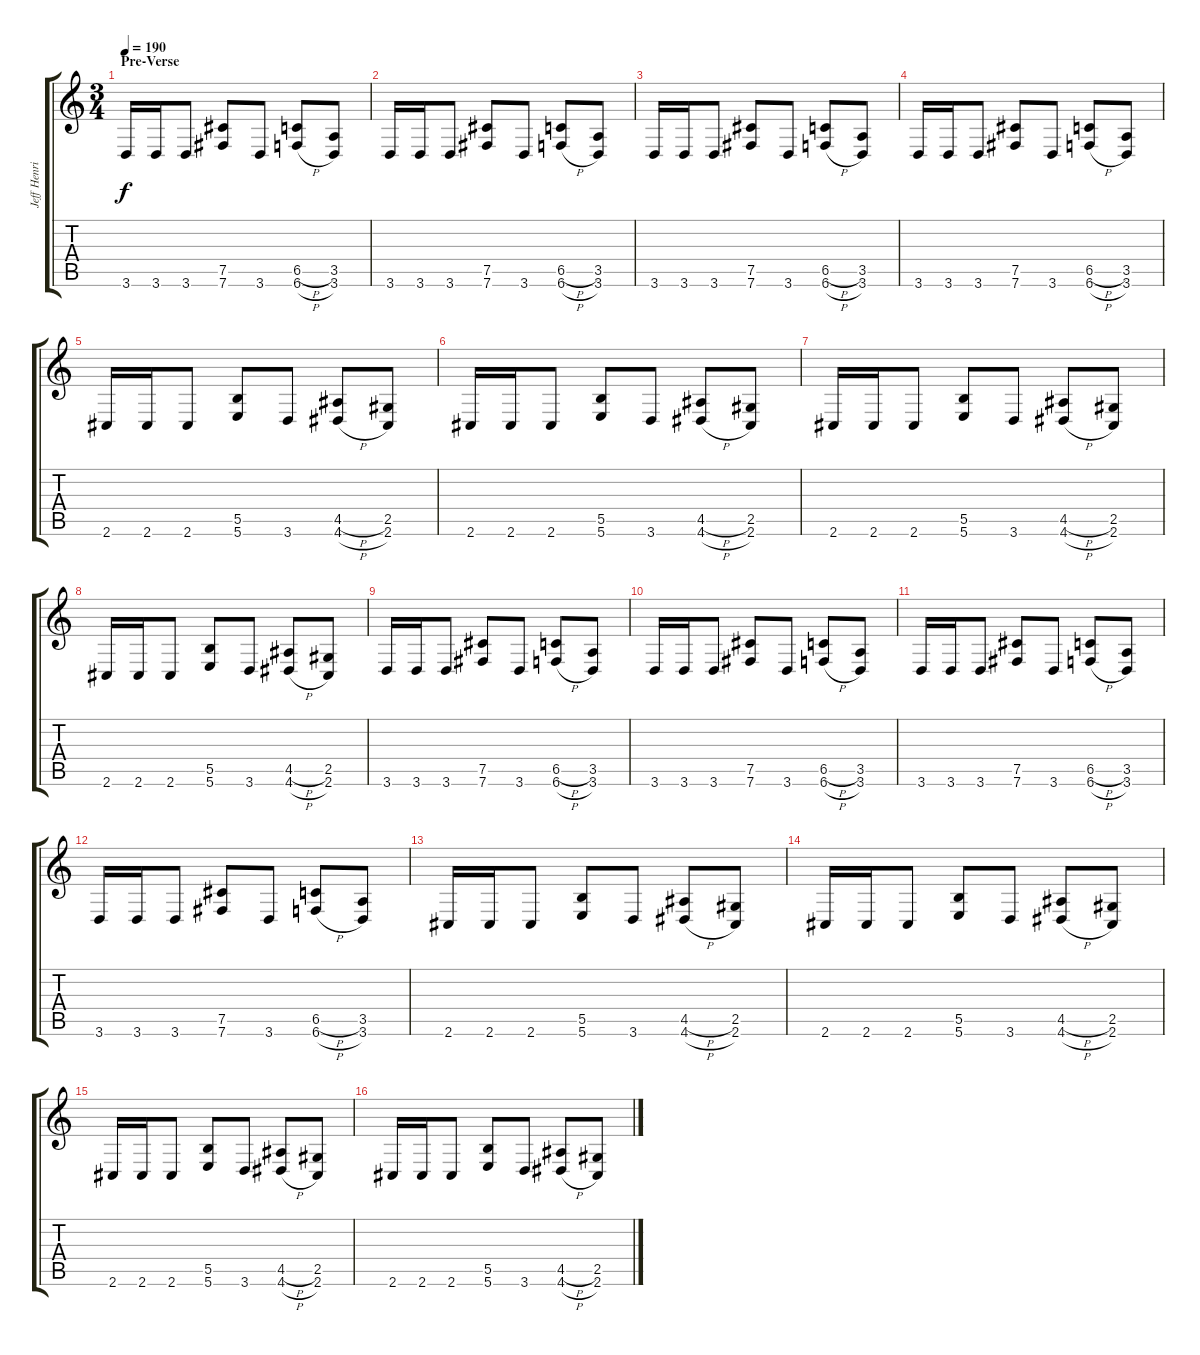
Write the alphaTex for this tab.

\track ("Jeff Henrich (Distortion Guitar)" "Jeff Henri") {instrument distortionguitar}
\staff {score tabs}
\tuning (Db4 Ab3 E3 B2 Gb2 B1) {hide}
\ts (3 4)
\section ("" "Pre-Verse")
\tempo 190
\clef g2
\ks c
3.6.16{dy f} 3.6.16 3.6.8 (7.5 7.6).8 3.6.8 (6.5{h} 6.6{h}).8 (3.5 3.6).8 |
3.6.16 3.6.16 3.6.8 (7.5 7.6).8 3.6.8 (6.5{h} 6.6{h}).8 (3.5 3.6).8 |
3.6.16 3.6.16 3.6.8 (7.5 7.6).8 3.6.8 (6.5{h} 6.6{h}).8 (3.5 3.6).8 |
3.6.16 3.6.16 3.6.8 (7.5 7.6).8 3.6.8 (6.5{h} 6.6{h}).8 (3.5 3.6).8 |
2.6.16 2.6.16 2.6.8 (5.5 5.6).8 3.6.8 (4.5{h} 4.6{h}).8 (2.5 2.6).8 |
2.6.16 2.6.16 2.6.8 (5.5 5.6).8 3.6.8 (4.5{h} 4.6{h}).8 (2.5 2.6).8 |
2.6.16 2.6.16 2.6.8 (5.5 5.6).8 3.6.8 (4.5{h} 4.6{h}).8 (2.5 2.6).8 |
2.6.16 2.6.16 2.6.8 (5.5 5.6).8 3.6.8 (4.5{h} 4.6{h}).8 (2.5 2.6).8 |
3.6.16 3.6.16 3.6.8 (7.5 7.6).8 3.6.8 (6.5{h} 6.6{h}).8 (3.5 3.6).8 |
3.6.16 3.6.16 3.6.8 (7.5 7.6).8 3.6.8 (6.5{h} 6.6{h}).8 (3.5 3.6).8 |
3.6.16 3.6.16 3.6.8 (7.5 7.6).8 3.6.8 (6.5{h} 6.6{h}).8 (3.5 3.6).8 |
3.6.16 3.6.16 3.6.8 (7.5 7.6).8 3.6.8 (6.5{h} 6.6{h}).8 (3.5 3.6).8 |
2.6.16 2.6.16 2.6.8 (5.5 5.6).8 3.6.8 (4.5{h} 4.6{h}).8 (2.5 2.6).8 |
2.6.16 2.6.16 2.6.8 (5.5 5.6).8 3.6.8 (4.5{h} 4.6{h}).8 (2.5 2.6).8 |
2.6.16 2.6.16 2.6.8 (5.5 5.6).8 3.6.8 (4.5{h} 4.6{h}).8 (2.5 2.6).8 |
2.6.16 2.6.16 2.6.8 (5.5 5.6).8 3.6.8 (4.5{h} 4.6{h}).8 (2.5 2.6).8
